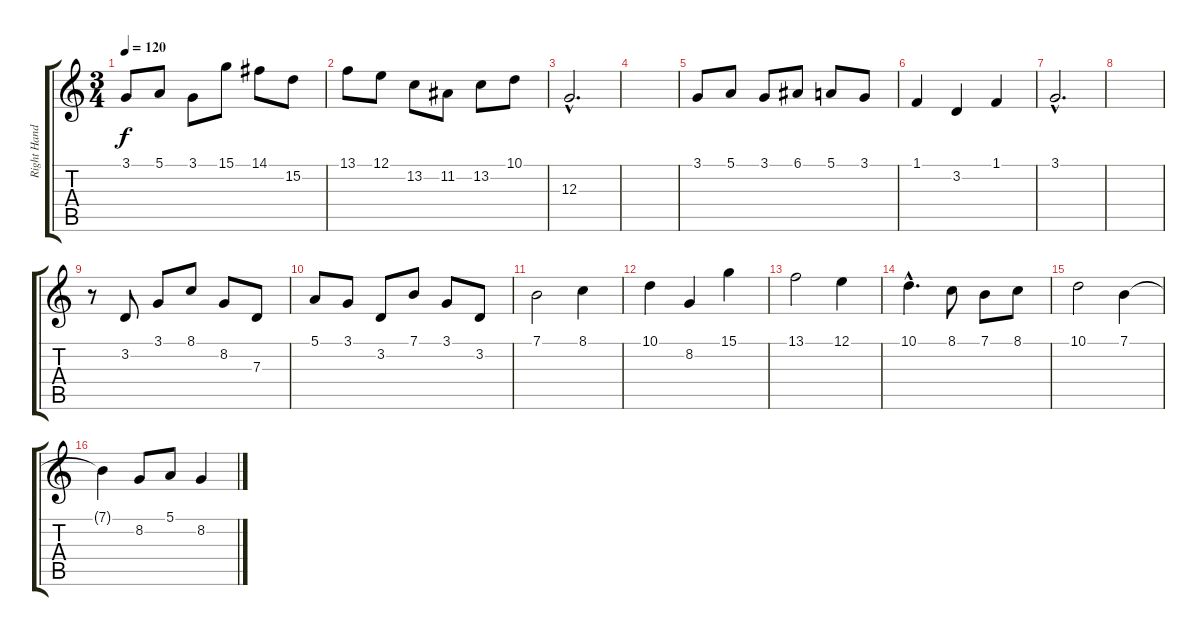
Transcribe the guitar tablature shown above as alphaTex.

\track ("Right Hand" "Right Hand") {instrument acousticgrandpiano}
\staff {score tabs}
\tuning (E4 B3 G3 D3 A2 E2) {hide}
\ts (3 4)
\tempo 120
\clef g2
\ks c
3.1.8{dy f} 5.1.8 3.1.8 15.1.8 14.1.8 15.2.8 |
13.1.8 12.1.8 13.2.8 11.2.8 13.2.8 10.1.8 |
12.3{hac}.2{d} |
|
3.1.8 5.1.8 3.1.8 6.1.8 5.1.8 3.1.8 |
1.1.4 3.2.4 1.1.4 |
3.1{hac}.2{d} |
|
r.8 3.2.8 3.1.8 8.1.8 8.2.8 7.3.8 |
5.1.8 3.1.8 3.2.8 7.1.8 3.1.8 3.2.8 |
7.1.2 8.1.4 |
10.1.4 8.2.4 15.1.4 |
13.1.2 12.1.4 |
10.1{hac}.4{d} 8.1.8 7.1.8 8.1.8 |
10.1.2 7.1.4 |
7.1{t}.4 8.2.8 5.1.8 8.2.4
